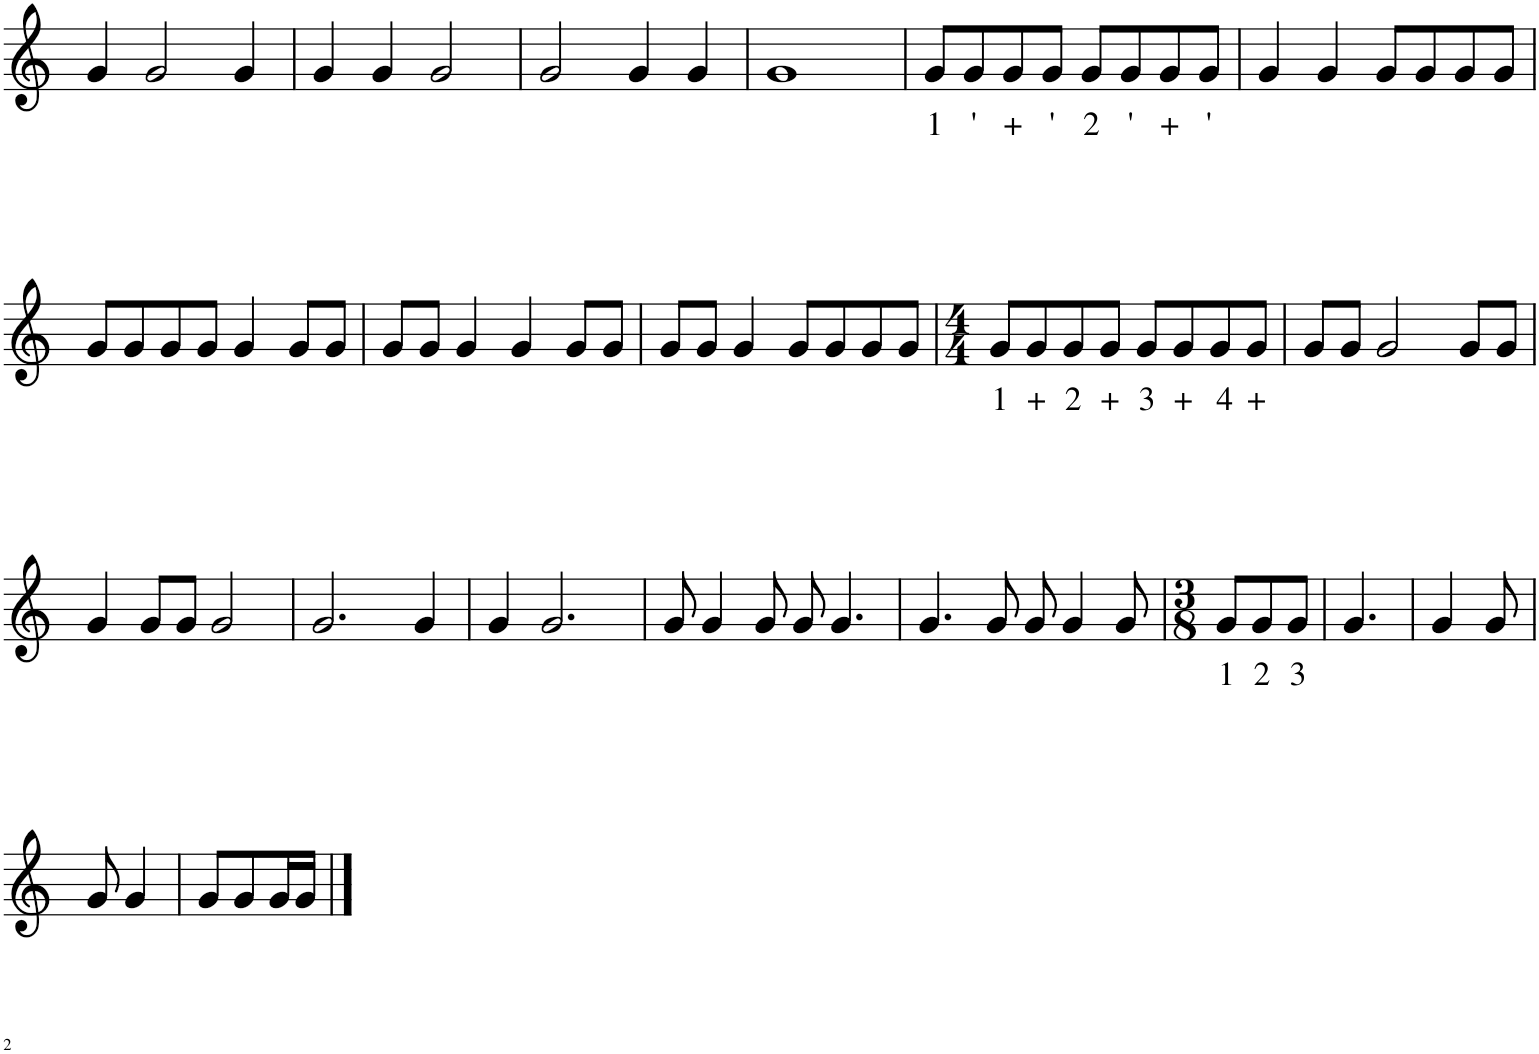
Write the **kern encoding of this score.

**kern	**text
*part1	*part1
*staff1	*staff1
*I"Voice	*
!!LO:PB:g=z
*clefG2	*
*k[]	*
*M2/2	*
=40	=40
4g/	.
2g/	.
4g/	.
=41	=41
4g/	.
4g/	.
2g/	.
=42	=42
2g/	.
4g/	.
4g/	.
=43	=43
1g	.
=44	=44
!	!LO:LY:b
8g/L	1
!	!LO:LY:b
8g/	'
!	!LO:LY:b
8g/	+
!	!LO:LY:b
8g/J	'
!	!LO:LY:b
8g/L	2
!	!LO:LY:b
8g/	'
!	!LO:LY:b
8g/	+
!	!LO:LY:b
8g/J	'
=45	=45
4g/	.
4g/	.
8g/L	.
8g/	.
8g/	.
8g/J	.
!!LO:LB:g=z
=46	=46
8g/L	.
8g/	.
8g/	.
8g/J	.
4g/	.
8g/L	.
8g/J	.
=47	=47
8g/L	.
8g/J	.
4g/	.
4g/	.
8g/L	.
8g/J	.
=48	=48
8g/L	.
8g/J	.
4g/	.
8g/L	.
8g/	.
8g/	.
8g/J	.
=49	=49
*M4/4	*
!	!LO:LY:b
8g/L	1
!	!LO:LY:b
8g/	+
!	!LO:LY:b
8g/	2
!	!LO:LY:b
8g/J	+
!	!LO:LY:b
8g/L	3
!	!LO:LY:b
8g/	+
!	!LO:LY:b
8g/	4
!	!LO:LY:b
8g/J	+
=50	=50
8g/L	.
8g/J	.
2g/	.
8g/L	.
8g/J	.
!!LO:LB:g=z
=51	=51
4g/	.
8g/L	.
8g/J	.
2g/	.
=52	=52
2.g/	.
4g/	.
=53	=53
4g/	.
2.g/	.
=54	=54
8g/	.
4g/	.
8g/	.
8g/	.
4.g/	.
=55	=55
4.g/	.
8g/	.
8g/	.
4g/	.
8g/	.
=56	=56
*M3/8	*
!	!LO:LY:b
8g/L	1
!	!LO:LY:b
8g/	2
!	!LO:LY:b
8g/J	3
=57	=57
4.g/	.
=58	=58
4g/	.
8g/	.
!!LO:LB:g=z
=59	=59
8g/	.
4g/	.
=60	=60
8g/L	.
8g/	.
16g/L	.
16g/JJ	.
==	==
*-	*-
